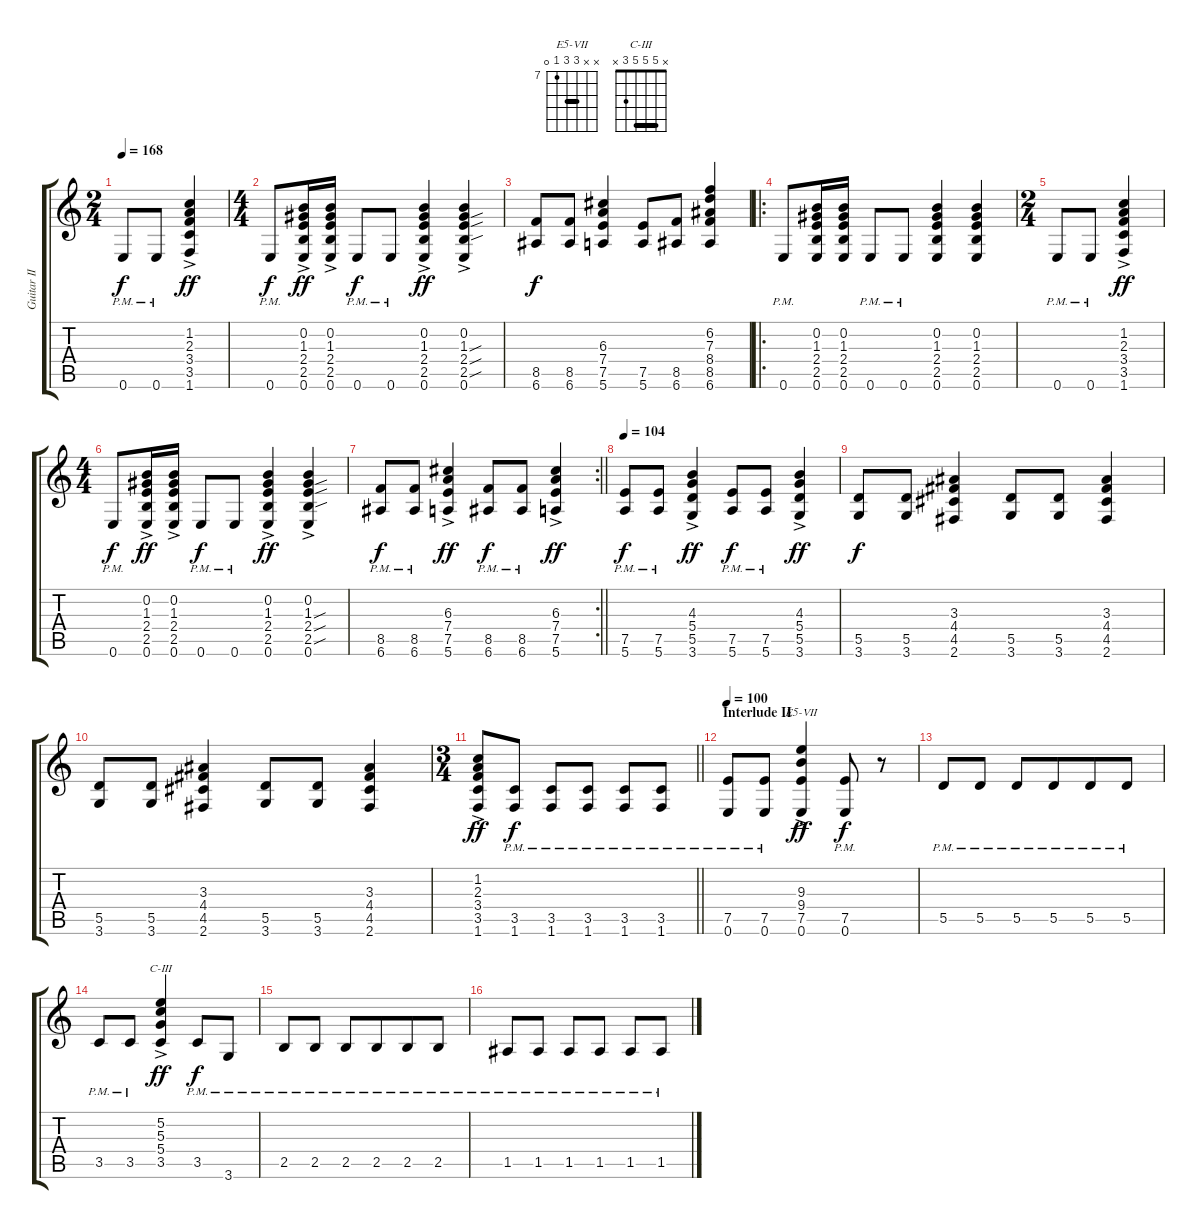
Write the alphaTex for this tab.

\track ("Guitar II" "Guitar II") {instrument acousticguitarsteel}
\staff {score tabs}
\tuning (E4 B3 G3 D3 A2 E2) {hide}
\chord ("E5-VII" x x 9 9 7 0) {firstfret 7 barre 9}
\chord ("C-III" x 5 5 5 3 x) {barre 5}
\ts (2 4)
\tempo 168
\clef g2
\ks c
0.6{pm}.8{dy f} 0.6{pm}.8 (1.2{ac} 2.3{ac} 3.4{ac} 3.5{ac} 1.6{ac}).4{dy ff} |
\ts (4 4)
0.6{pm}.8{dy f} (0.2{ac} 1.3{ac} 2.4 2.5{ac} 0.6{ac}).16{dy ff} (0.2{ac} 1.3{ac} 2.4{ac} 2.5{ac} 0.6{ac}).16 0.6{pm}.8{dy f} 0.6{pm}.8 (0.2{ac} 1.3{ac} 2.4{ac} 2.5{ac} 0.6{ac st}).4{dy ff} (0.2{ac} 1.3{sou ac} 2.4{sou ac} 2.5{sou ac} 0.6{ac}).4 |
(8.5 6.6).8{dy f} (8.5 6.6).8 (6.3 7.4 7.5 5.6).4 (7.5 5.6).8 (8.5 6.6).8 (6.2 7.3 8.4 8.5 6.6).4 |
\ro
0.6{pm}.8 (0.2 1.3 2.4 2.5 0.6).16 (0.2 1.3 2.4 2.5 0.6).16 0.6{pm}.8 0.6{pm}.8 (0.2 1.3 2.4 2.5 0.6).4 (0.2 1.3 2.4 2.5 0.6).4 |
\ts (2 4)
0.6{pm}.8 0.6{pm}.8 (1.2{ac} 2.3{ac} 3.4{ac} 3.5{ac} 1.6{ac}).4{dy ff} |
\ts (4 4)
0.6{pm}.8{dy f} (0.2{ac} 1.3{ac} 2.4 2.5{ac} 0.6{ac}).16{dy ff} (0.2{ac} 1.3{ac} 2.4{ac} 2.5{ac} 0.6{ac}).16 0.6{pm}.8{dy f} 0.6{pm}.8 (0.2{ac} 1.3{ac} 2.4{ac} 2.5{ac} 0.6{ac st}).4{dy ff} (0.2{ac} 1.3{sou ac} 2.4{sou ac} 2.5{sou ac} 0.6{ac}).4 |
\rc 2
\barLineRight lightlight
(8.5{pm} 6.6{pm}).8{dy f} (8.5{pm} 6.6{pm}).8 (6.3{ac} 7.4{ac} 7.5{ac} 5.6{ac}).4{dy ff} (8.5{pm} 6.6{pm}).8{dy f} (8.5{pm} 6.6{pm}).8 (6.3{ac} 7.4{ac} 7.5{ac} 5.6{ac}).4{dy ff} |
\tempo 104
(7.5{pm} 5.6{pm}).8{dy f} (7.5{pm} 5.6{pm}).8 (4.3{ac} 5.4{ac} 5.5{ac} 3.6{ac}).4{dy ff} (7.5{pm} 5.6{pm}).8{dy f} (7.5{pm} 5.6{pm}).8 (4.3{ac} 5.4{ac} 5.5{ac} 3.6{ac}).4{dy ff} |
(5.5 3.6).8{dy f} (5.5 3.6).8 (3.3 4.4 4.5 2.6).4 (5.5 3.6).8 (5.5 3.6).8 (3.3 4.4 4.5 2.6).4 |
(5.5 3.6).8 (5.5 3.6).8 (3.3 4.4 4.5 2.6).4 (5.5 3.6).8 (5.5 3.6).8 (3.3 4.4 4.5 2.6).4 |
\ts (3 4)
\barLineRight lightlight
(1.2{ac} 2.3{ac} 3.4{ac} 3.5{ac} 1.6{ac}).8{dy ff} (3.5{pm} 1.6{pm}).8{dy f} (3.5{pm} 1.6{pm}).8 (3.5{pm} 1.6{pm}).8 (3.5{pm} 1.6{pm}).8 (3.5{pm} 1.6{pm}).8 |
\section ("" "Interlude II")
\tempo 100
(7.5{pm} 0.6{pm}).8 (7.5{pm} 0.6{pm}).8 (9.3{ac} 9.4{ac} 7.5{ac} 0.6{ac}).4{ch "E5-VII" dy ff} (7.5{pm} 0.6{pm}).8{dy f} r.8 |
5.5{pm}.8 5.5{pm}.8 5.5{pm}.8 5.5{pm}.8{beam merge} 5.5{pm}.8 5.5{pm}.8 |
3.5{pm}.8 3.5{pm}.8 (5.2{ac} 5.3{ac} 5.4{ac} 3.5{ac}).4{ch "C-III" dy ff} 3.5{pm}.8{dy f} 3.6{pm}.8 |
2.5{pm}.8 2.5{pm}.8 2.5{pm}.8{beam merge} 2.5{pm}.8{beam merge} 2.5{pm}.8{beam merge} 2.5{pm}.8 |
1.5{pm}.8 1.5{pm}.8 1.5{pm}.8 1.5{pm}.8 1.5{pm}.8 1.5{pm}.8
